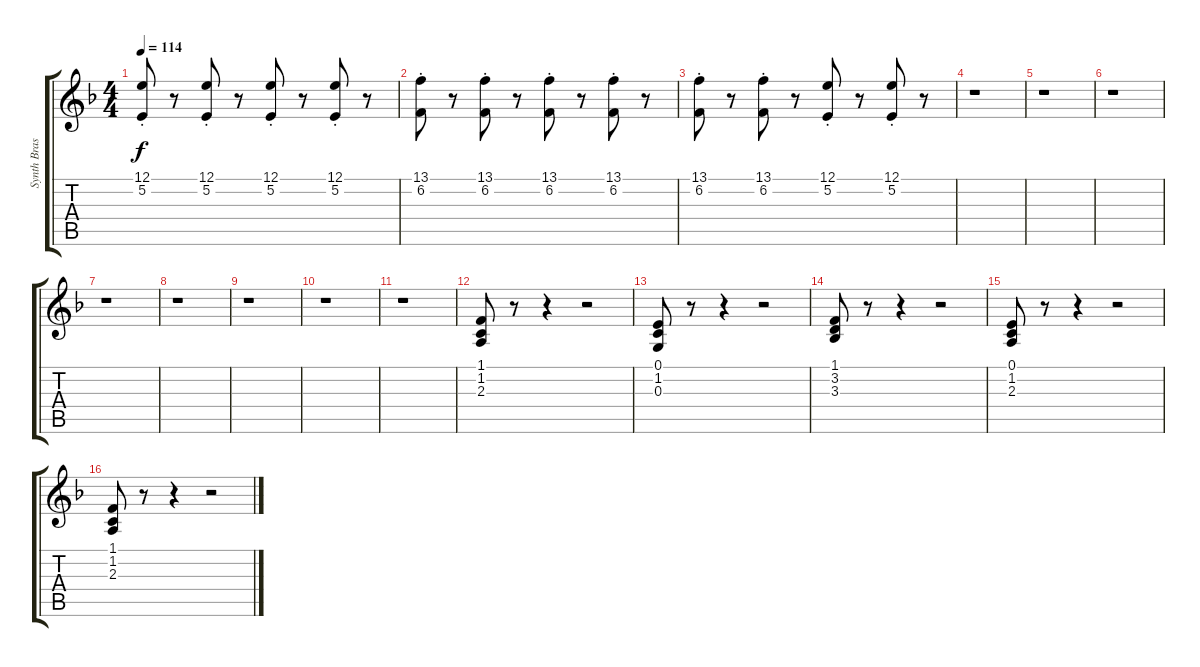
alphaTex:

\track ("Synth Brass" "Synth Bras") {instrument brasssection}
\staff {score tabs}
\tuning (E4 B3 G3 D3 A2 E2) {hide}
\ts (4 4)
\tempo 114
\clef g2
\ks f
(12.1{st} 5.2{st}).8{dy f} r.8 (12.1{st} 5.2{st}).8 r.8 (12.1{st} 5.2{st}).8 r.8 (12.1{st} 5.2{st}).8 r.8 |
(13.1{st} 6.2{st}).8 r.8 (13.1{st} 6.2{st}).8 r.8 (13.1{st} 6.2{st}).8 r.8 (13.1{st} 6.2{st}).8 r.8 |
(13.1{st} 6.2{st}).8 r.8 (13.1{st} 6.2{st}).8 r.8 (12.1{st} 5.2{st}).8 r.8 (12.1{st} 5.2{st}).8 r.8 |
r.1 |
r.1 |
r.1 |
r.1 |
r.1 |
r.1 |
r.1 |
r.1 |
(1.1 1.2 2.3).8 r.8 r.4 r.2 |
(0.1 1.2 0.3).8 r.8 r.4 r.2 |
(1.1 3.2 3.3).8 r.8 r.4 r.2 |
(0.1 1.2 2.3).8 r.8 r.4 r.2 |
(1.1 1.2 2.3).8 r.8 r.4 r.2
